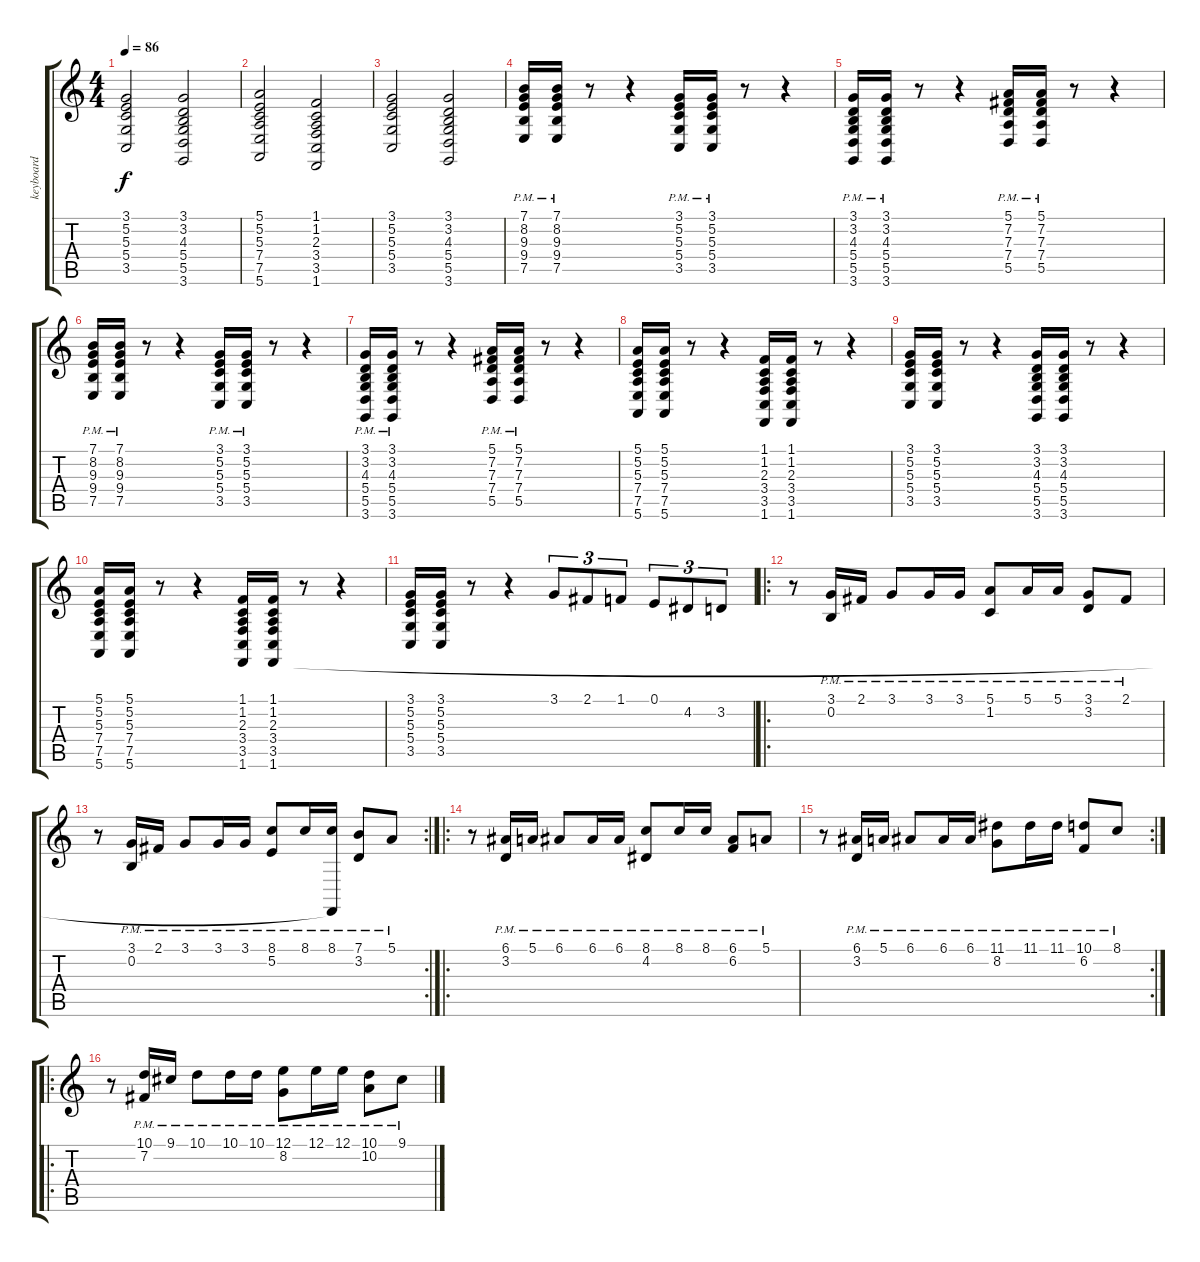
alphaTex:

\track ("keyboard" "keyboard") {instrument stringensemble1}
\staff {score tabs}
\tuning (E4 B3 G3 D3 A2 E2) {hide}
\ts (4 4)
\tempo 86
\clef g2
\ks c
(3.1 5.2 5.3 5.4 3.5).2{dy f} (3.1 3.2 4.3 5.4 5.5 3.6).2 |
(5.1 5.2 5.3 7.4 7.5 5.6).2{volume 12} (1.1 1.2 2.3 3.4 3.5 1.6).2 |
(3.1 5.2 5.3 5.4 3.5).2 (3.1 3.2 4.3 5.4 5.5 3.6).2 |
(7.1{pm} 8.2 9.3 9.4 7.5).16{volume 12} (7.1{pm} 8.2 9.3 9.4 7.5).16 r.8 r.4 (3.1{pm} 5.2 5.3 5.4 3.5).16 (3.1{pm} 5.2 5.3 5.4 3.5).16 r.8 r.4 |
(3.1{pm} 3.2 4.3 5.4 5.5 3.6).16 (3.1{pm} 3.2 4.3 5.4 5.5 3.6).16 r.8 r.4 (5.1{pm} 7.2 7.3 7.4 5.5).16 (5.1{pm} 7.2 7.3 7.4 5.5).16 r.8 r.4 |
(7.1{pm} 8.2 9.3 9.4 7.5).16 (7.1{pm} 8.2 9.3 9.4 7.5).16 r.8 r.4 (3.1{pm} 5.2 5.3 5.4 3.5).16 (3.1{pm} 5.2 5.3 5.4 3.5).16 r.8 r.4 |
(3.1{pm} 3.2 4.3 5.4 5.5 3.6).16 (3.1{pm} 3.2 4.3 5.4 5.5 3.6).16 r.8 r.4 (5.1{pm} 7.2 7.3 7.4 5.5).16 (5.1{pm} 7.2 7.3 7.4 5.5).16 r.8 r.4 |
(5.1 5.2 5.3 7.4 7.5 5.6).16 (5.1 5.2 5.3 7.4 7.5 5.6).16 r.8 r.4 (1.1 1.2 2.3 3.4 3.5 1.6).16 (1.1 1.2 2.3 3.4 3.5 1.6).16 r.8 r.4 |
(3.1 5.2 5.3 5.4 3.5).16 (3.1 5.2 5.3 5.4 3.5).16 r.8 r.4 (3.1 3.2 4.3 5.4 5.5 3.6).16 (3.1 3.2 4.3 5.4 5.5 3.6).16 r.8 r.4 |
(5.1 5.2 5.3 7.4 7.5 5.6).16 (5.1 5.2 5.3 7.4 7.5 5.6).16 r.8 r.4 (1.1 1.2 2.3 3.4 3.5 1.6).16 (1.1 1.2 2.3 3.4 3.5 1.6).16 r.8 r.4 |
(3.1 5.2 5.3 5.4 3.5).16 (3.1 5.2 5.3 5.4 3.5).16 r.8 r.4 3.1.8{tu (3 2)} 2.1.8{tu (3 2)} 1.1.8{tu (3 2)} 0.1.8{tu (3 2)} 4.2.8{tu (3 2)} 3.2.8{tu (3 2)} |
\ro
r.8{volume 16} (3.1{pm} 0.2).16 2.1{pm}.16 3.1{pm}.8 3.1{pm}.16 3.1{pm}.16 (5.1{pm} 1.2).8 5.1{pm}.16 5.1{pm}.16 (3.1{pm} 3.2).8 2.1{pm}.8 |
\rc 2
r.8 (3.1{pm} 0.2).16 2.1{pm}.16 3.1{pm}.8 3.1{pm}.16 3.1{pm}.16 (8.1{pm} 5.2).8 8.1{pm}.16 (8.1{pm} 1.6{t}).16 (7.1{pm} 3.2).8 5.1{pm}.8 |
\ro
r.8 (6.1{pm} 3.2).16 5.1{pm}.16 6.1{pm}.8 6.1{pm}.16 6.1{pm}.16 (8.1{pm} 4.2).8 8.1{pm}.16 8.1{pm}.16 (6.1{pm} 6.2).8 5.1{pm}.8 |
\rc 2
r.8 (6.1{pm} 3.2).16 5.1{pm}.16 6.1{pm}.8 6.1{pm}.16 6.1{pm}.16 (11.1{pm} 8.2).8 11.1{pm}.16 11.1{pm}.16 (10.1{pm} 6.2).8 8.1{pm}.8 |
\ro
r.8 (10.1{pm} 7.2).16 9.1{pm}.16 10.1{pm}.8 10.1{pm}.16 10.1{pm}.16 (12.1{pm} 8.2).8 12.1{pm}.16 12.1{pm}.16 (10.1{pm} 10.2).8 9.1{pm}.8
